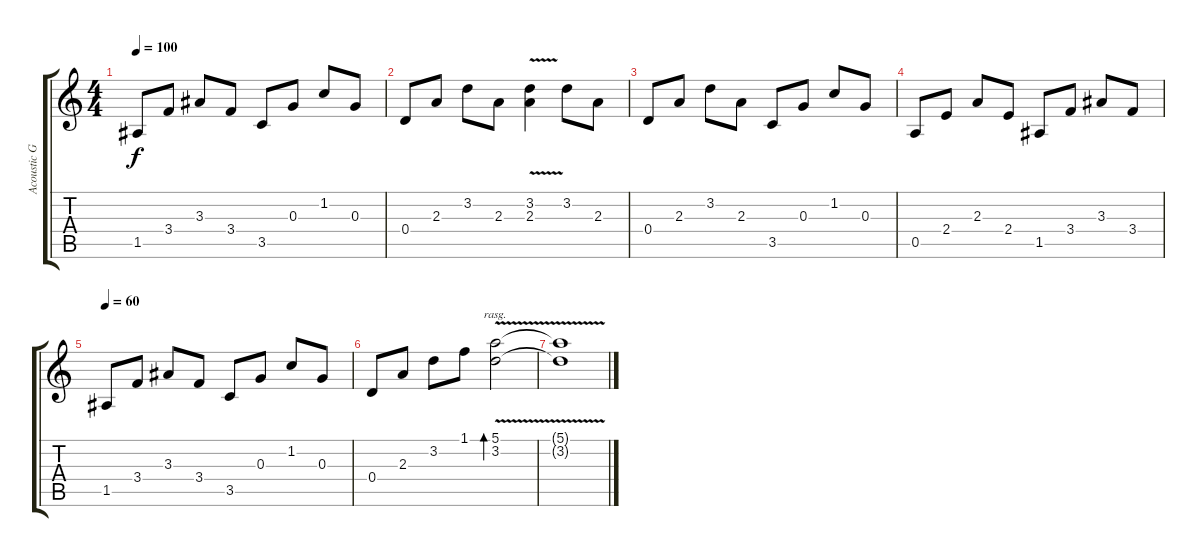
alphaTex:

\track ("Acoustic Guitar 1" "Acoustic G") {instrument acousticguitarsteel}
\staff {score tabs}
\tuning (E4 B3 G3 D3 A2 E2) {hide}
\ts (4 4)
\tempo 100
\clef g2
\ks c
1.5.8{dy f} 3.4.8 3.3.8 3.4.8 3.5.8 0.3.8 1.2.8 0.3.8 |
0.4.8 2.3.8 3.2.8 2.3.8 (3.2{v} 2.3{v}).4 3.2.8 2.3.8 |
0.4.8 2.3.8 3.2.8 2.3.8 3.5.8 0.3.8 1.2.8 0.3.8 |
0.5.8 2.4.8 2.3.8 2.4.8 1.5.8 3.4.8 3.3.8 3.4.8 |
\tempo 60
1.5.8 3.4.8 3.3.8 3.4.8 3.5.8 0.3.8 1.2.8 0.3.8 |
0.4.8 2.3.8 3.2.8 1.1.8 (5.1{v} 3.2{v}).2{bd 480 rasg ii} |
(5.1{t} 3.2{t}).1
